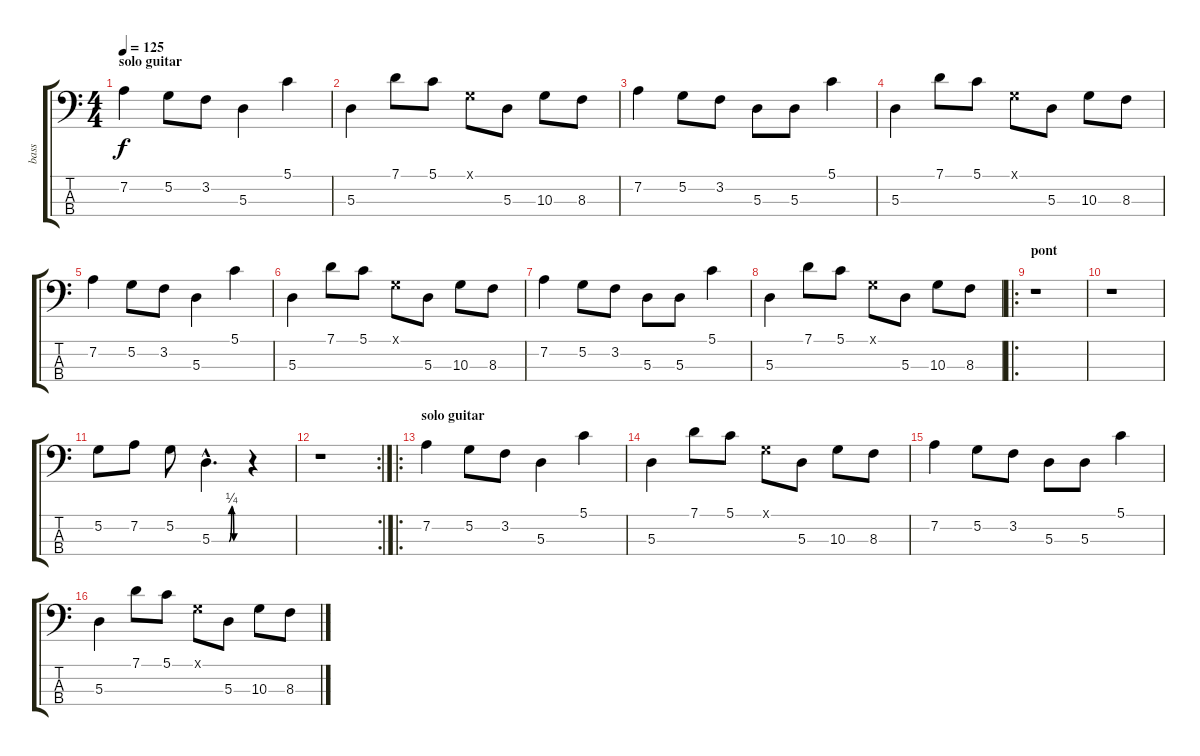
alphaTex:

\track ("bass" "bass") {instrument electricbasspick}
\staff {score tabs}
\tuning (G2 D2 A1 E1) {hide}
\ts (4 4)
\section ("" "solo guitar")
\tempo 125
\clef f4
\ks c
7.2.4{dy f} 5.2.8 3.2.8 5.3.4 5.1.4 |
5.3.4 7.1.8 5.1.8 0.1{x}.8 5.3.8 10.3.8 8.3.8 |
7.2.4 5.2.8 3.2.8 5.3.8 5.3.8 5.1.4 |
5.3.4 7.1.8 5.1.8 0.1{x}.8 5.3.8 10.3.8 8.3.8 |
7.2.4 5.2.8 3.2.8 5.3.4 5.1.4 |
5.3.4 7.1.8 5.1.8 0.1{x}.8 5.3.8 10.3.8 8.3.8 |
7.2.4 5.2.8 3.2.8 5.3.8 5.3.8 5.1.4 |
5.3.4 7.1.8 5.1.8 0.1{x}.8 5.3.8 10.3.8 8.3.8 |
\ro
\section ("" "pont")
r.1 |
r.1 |
5.2.8 7.2.8 5.2.8 5.3{be (custom 0 0 30 0 32 0 37 1 41 0 52 0 60 0) hac}.4{d} r.4 |
\rc 2
r.1 |
\ro
\section ("" "solo guitar")
7.2.4 5.2.8 3.2.8 5.3.4 5.1.4 |
5.3.4 7.1.8 5.1.8 0.1{x}.8 5.3.8 10.3.8 8.3.8 |
7.2.4 5.2.8 3.2.8 5.3.8 5.3.8 5.1.4 |
5.3.4 7.1.8 5.1.8 0.1{x}.8 5.3.8 10.3.8 8.3.8
